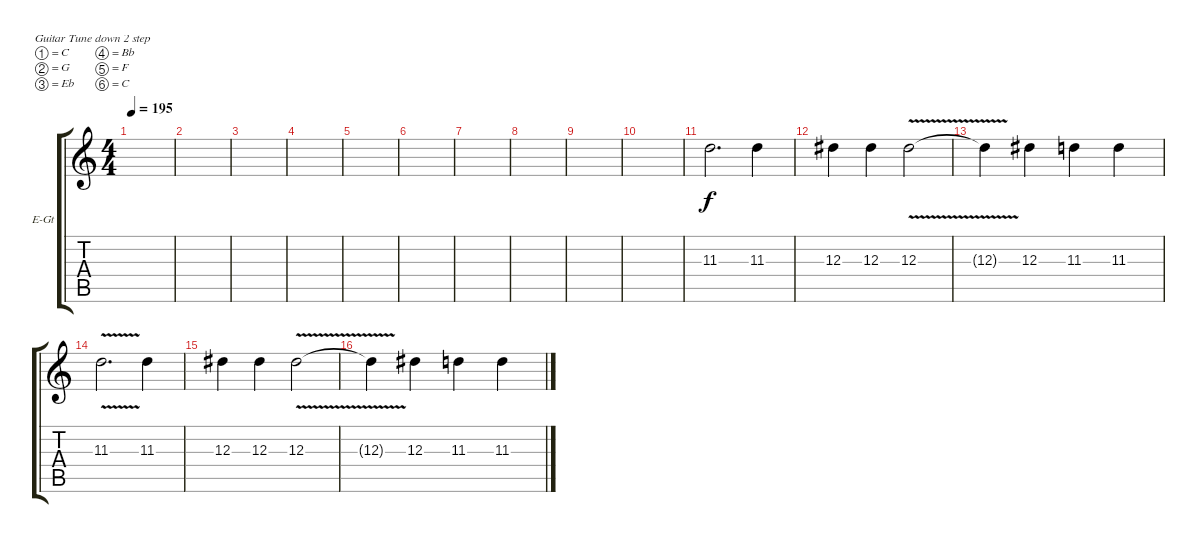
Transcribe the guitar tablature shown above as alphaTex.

\defaultSystemsLayout 4
\bracketExtendMode groupsimilarinstruments
\firstSystemTrackNameOrientation horizontal
\otherSystemsTrackNameOrientation horizontal
\track ("Electric Guitar4" "E-Gt") {instrument distortionguitar}
\staff {score tabs}
\tuning (C4 G3 Eb3 Bb2 F2 C2)
\ts (4 4)
\tempo 195
\clef g2
\scale
0.333333
\ks c
|
\scale
0.333333 |
\scale
0.333333 |
\scale
0.333333 |
\scale
0.333333 |
\scale
0.333333 |
\scale
0.333333 |
\scale
0.333333 |
\scale
0.333333 |
\scale
0.333333 |
\scale
0.333333 11.3.2{d} 11.3.4 |
\scale
0.333333 12.3.4 12.3.4 12.3{v}.2 |
\scale
0.333333 12.3{v t}.4 12.3.4 11.3.4 11.3.4 |
\scale
0.333333 11.3{v}.2{d} 11.3.4 |
\scale
0.333333 12.3.4 12.3.4 12.3{v}.2 |
\scale
0.333333 12.3{v t}.4 12.3.4 11.3.4 11.3.4
